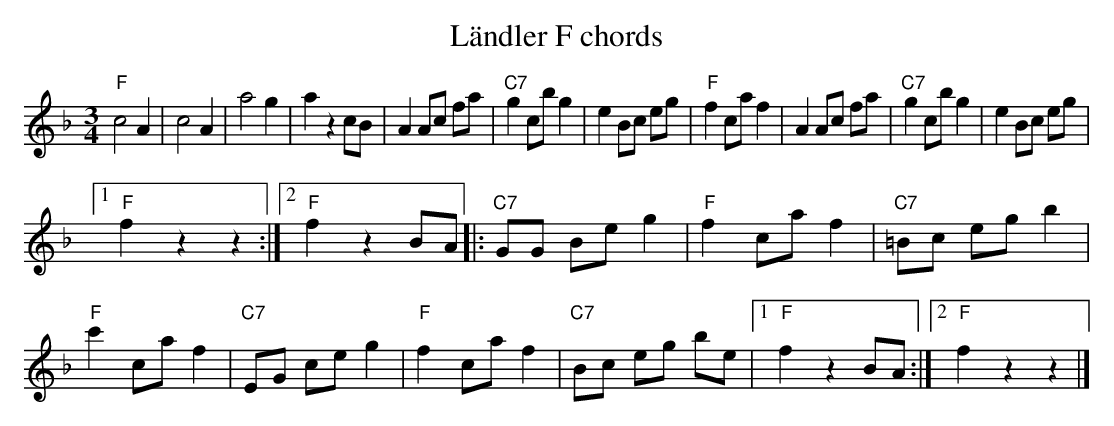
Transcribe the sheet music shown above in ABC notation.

X:1
T: Ländler F chords
M:3/4
L:1/8
K:F %%MIDI gchordon
"F"c4A2 | c4A2 | a4g2 | a2z2 cB | A2 Ac fa | "C7"g2 cb g2 | e2 Bc eg | "F"f2 ca f2 | A2 Ac fa | "C7"g2 cb g2 | e2 Bc eg |1
"F"f2z2z2 :|2 "F"f2z2 BA |: "C7"GG Be g2 | "F"f2 ca f2 | "C7"=Bc eg b2 | "F"c'2 ca f2 | "C7"EG ce g2 | "F"f2 ca f2 | "C7"Bc eg be |1 "F"f2z2 BA :|2 "F"f2z2z2 |]
